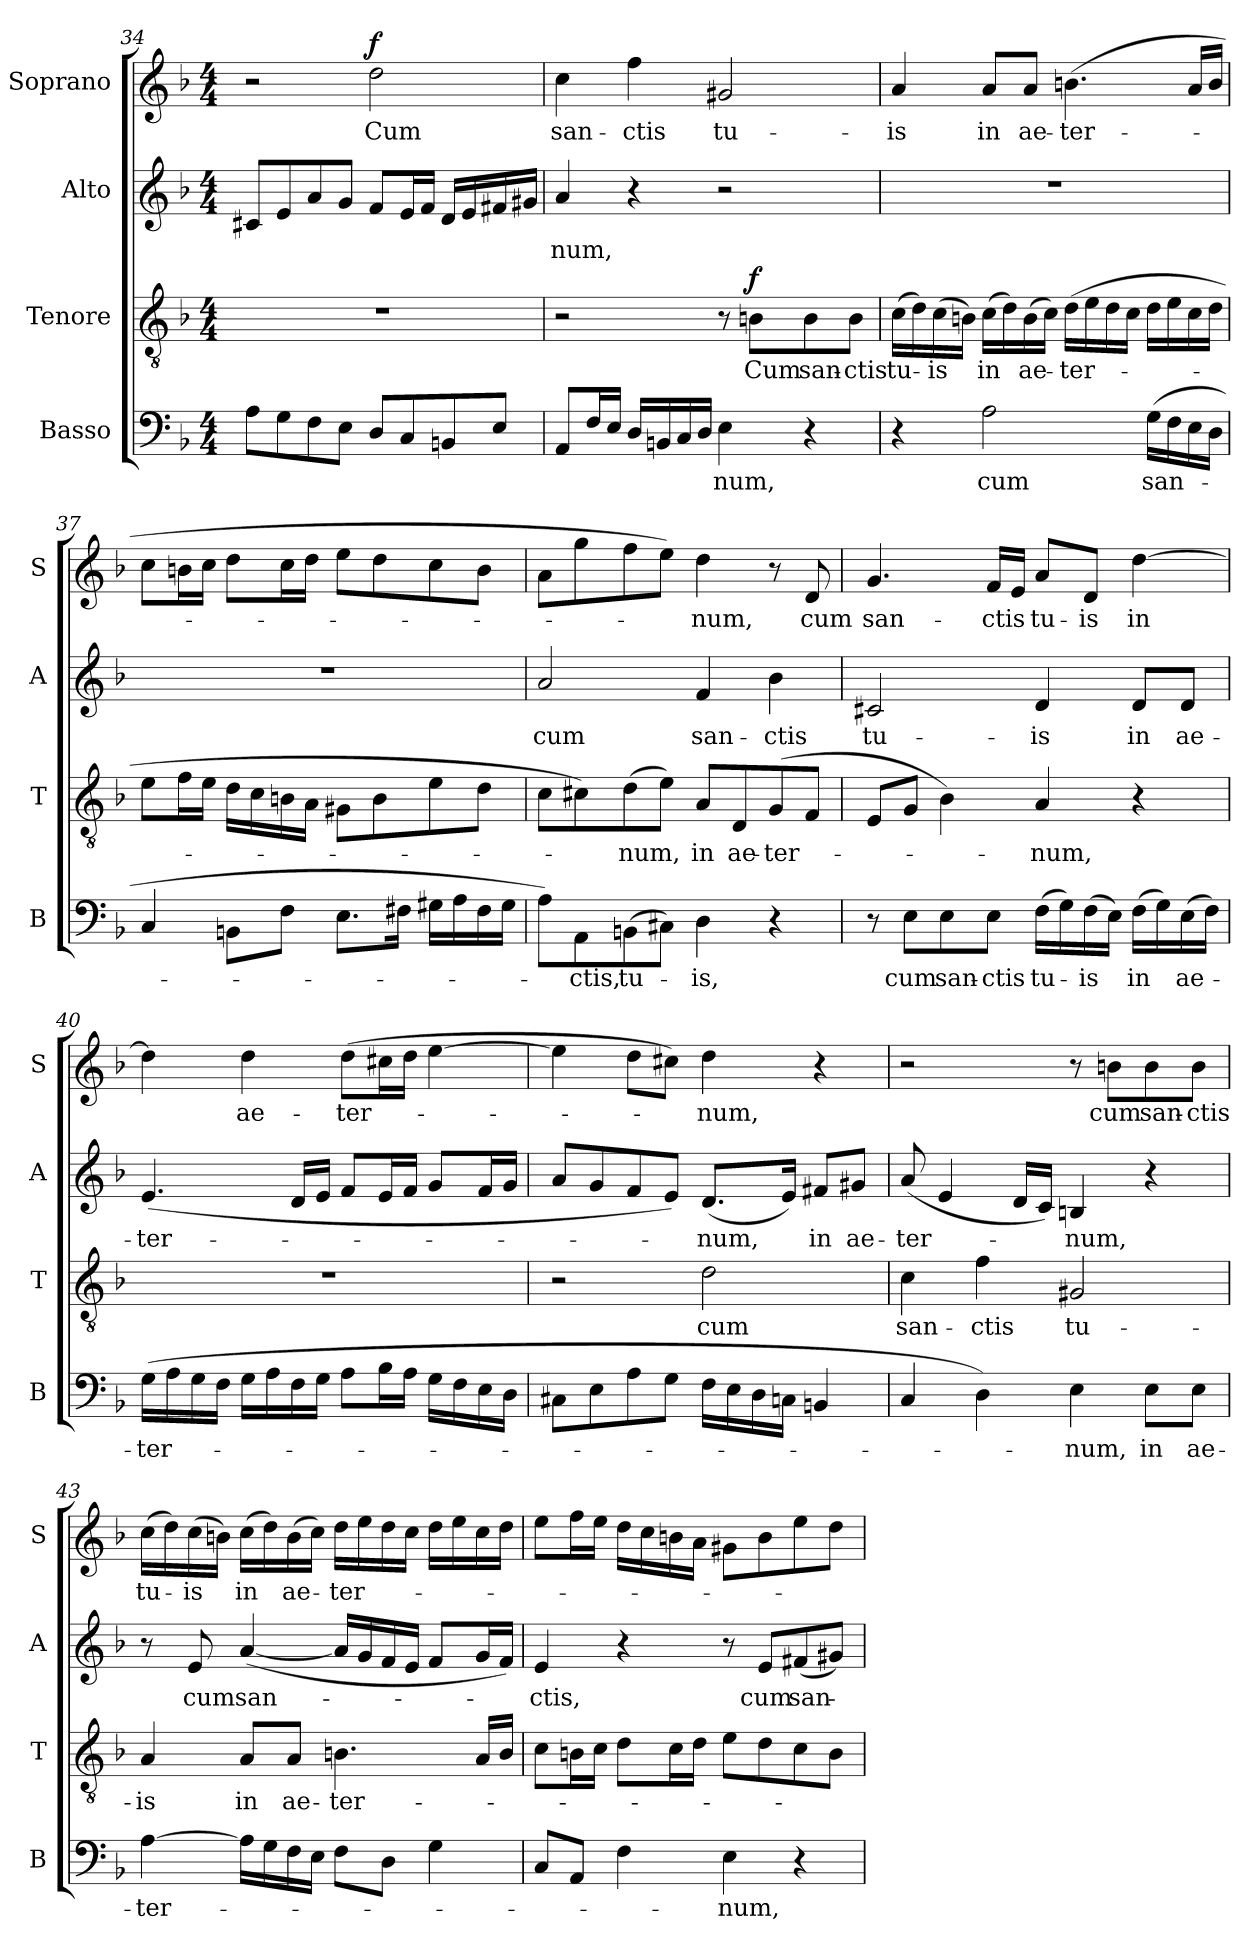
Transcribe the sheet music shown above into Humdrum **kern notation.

**kern	**text	**kern	**text	**dynam	**kern	**text	**kern	**text	**dynam
*part4	*part4	*part3	*part3	*part3	*part2	*part2	*part1	*part1	*part1
*staff4	*staff4	*staff3	*staff3	*staff3	*staff2	*staff2	*staff1	*staff1	*staff1
*I"Basso	*	*I"Tenore	*	*	*I"Alto	*	*I"Soprano	*	*
*I'B	*	*I'T	*	*	*I'A	*	*I'S	*	*
*clefF4	*	*clefGv2	*	*	*clefG2	*	*clefG2	*	*
*k[b-]	*	*k[b-]	*	*	*k[b-]	*	*k[b-]	*	*
*d:	*	*d:	*	*	*d:	*	*d:	*	*
*M4/4	*	*M4/4	*	*	*M4/4	*	*M4/4	*	*
=34	=34	=34	=34	=34	=34	=34	=34	=34	=34
8A\L	.	1r	.	.	8c#X/L	.	2r	.	.
8G\	.	.	.	.	8e/	.	.	.	.
8F\	.	.	.	.	8a/	.	.	.	.
8E\J	.	.	.	.	8g/J	.	.	.	.
!	!	!	!	!	!	!	!	!LO:LY:b	!LO:DY:a
8D/L	.	.	.	.	8f/L	.	2dd\	Cum	f
8C/	.	.	.	.	16e/L	.	.	.	.
.	.	.	.	.	16f/JJ	.	.	.	.
8BBn/	.	.	.	.	16d/LL	.	.	.	.
.	.	.	.	.	16e/	.	.	.	.
8E/J	.	.	.	.	16f#X/	.	.	.	.
.	.	.	.	.	16g#X/JJ	.	.	.	.
!!LO:LB:g=z
=35	=35	=35	=35	=35	=35	=35	=35	=35	=35
!	!	!	!	!	!	!LO:LY:b	!	!LO:LY:b	!
8AA/L	.	2r	.	.	4a/	-num,	4cc\	san-	.
16F/L	.	.	.	.	.	.	.	.	.
16E/JJ	.	.	.	.	.	.	.	.	.
!	!	!	!	!	!	!	!	!LO:LY:b	!
16D/LL	.	.	.	.	4r	.	4ff\	-ctis	.
16BBn/	.	.	.	.	.	.	.	.	.
16C/	.	.	.	.	.	.	.	.	.
16D/JJ	.	.	.	.	.	.	.	.	.
!	!LO:LY:b	!	!	!	!	!	!	!LO:LY:b	!
4E\	-num,	8r	.	.	2r	.	2g#X/	tu-	.
!	!	!	!LO:LY:b	!LO:DY:a	!	!	!	!	!
.	.	8Bn\L	Cum	f	.	.	.	.	.
!	!	!	!LO:LY:b	!	!	!	!	!	!
4r	.	8B\	san-	.	.	.	.	.	.
!	!	!	!LO:LY:b	!	!	!	!	!	!
.	.	8B\J	-ctis	.	.	.	.	.	.
=36	=36	=36	=36	=36	=36	=36	=36	=36	=36
!	!	!	!LO:LY:b	!	!	!	!	!LO:LY:b	!
4r	.	(>16c\LL	tu-	.	1r	.	4a/	-is	.
.	.	16d\)	.	.	.	.	.	.	.
!	!	!	!LO:LY:b	!	!	!	!	!	!
.	.	(>16c\	-is	.	.	.	.	.	.
.	.	16Bn\JJ)	.	.	.	.	.	.	.
!	!LO:LY:b	!	!LO:LY:b	!	!	!	!	!LO:LY:b	!
2A\	cum	(>16c\LL	in	.	.	.	8a/L	in	.
.	.	16d\)	.	.	.	.	.	.	.
!	!	!	!LO:LY:b	!	!	!	!	!LO:LY:b	!
.	.	(>16B\	ae-	.	.	.	8a/J	ae-	.
.	.	16c\JJ)	.	.	.	.	.	.	.
!	!	!	!LO:LY:b	!	!	!	!	!LO:LY:b	!
.	.	(>16d\LL	-ter-	.	.	.	(>4.bn\	-ter-	.
.	.	16e\	.	.	.	.	.	.	.
.	.	16d\	.	.	.	.	.	.	.
.	.	16c\JJ	.	.	.	.	.	.	.
!	!LO:LY:b	!	!	!	!	!	!	!	!
(>16G\LL	san-	16d\LL	.	.	.	.	.	.	.
16F\	.	16e\	.	.	.	.	.	.	.
16E\	.	16c\	.	.	.	.	16a/LL	.	.
16D\JJ	.	16d\JJ	.	.	.	.	16b/JJ	.	.
=37	=37	=37	=37	=37	=37	=37	=37	=37	=37
4C/	.	8e\L	.	.	1r	.	8cc\L	.	.
.	.	16f\L	.	.	.	.	16bn\L	.	.
.	.	16e\JJ	.	.	.	.	16cc\JJ	.	.
8BBn\L	.	16d\LL	.	.	.	.	8dd\L	.	.
.	.	16c\	.	.	.	.	.	.	.
8F\J	.	16Bn\	.	.	.	.	16cc\L	.	.
.	.	16A\JJ	.	.	.	.	16dd\JJ	.	.
8.E\L	.	8G#X\L	.	.	.	.	8ee\L	.	.
.	.	8B\	.	.	.	.	8dd\	.	.
16F#X\Jk	.	.	.	.	.	.	.	.	.
16G#X\LL	.	8e\	.	.	.	.	8cc\	.	.
16A\	.	.	.	.	.	.	.	.	.
16F#\	.	8d\J	.	.	.	.	8b\J	.	.
16G#\JJ	.	.	.	.	.	.	.	.	.
!!LO:LB:g=z
=38	=38	=38	=38	=38	=38	=38	=38	=38	=38
!	!	!	!	!	!	!LO:LY:b	!	!	!
8A\L)	.	8c\L	.	.	2a/	cum	8a\L	.	.
!	!LO:LY:b	!	!	!	!	!	!	!	!
8AA\	-ctis,	8c#X\)	.	.	.	.	8gg\	.	.
!	!LO:LY:b	!	!LO:LY:b	!	!	!	!	!	!
(>8BBn\	tu-	(>8d\	-num,	.	.	.	8ff\	.	.
8C#X\J)	.	8e\J)	.	.	.	.	8ee\J)	.	.
!	!LO:LY:b	!	!LO:LY:b	!	!	!LO:LY:b	!	!LO:LY:b	!
4D\	-is,	8A/L	in	.	4f/	san-	4dd\	-num,	.
!	!	!	!LO:LY:b	!	!	!	!	!	!
.	.	8D/	ae-	.	.	.	.	.	.
!	!	!	!LO:LY:b	!	!	!LO:LY:b	!	!	!
4r	.	(>8G/	-ter-	.	4b-\	-ctis	8r	.	.
!	!	!	!	!	!	!	!	!LO:LY:b	!
.	.	8F/J	.	.	.	.	8d/	cum	.
=39	=39	=39	=39	=39	=39	=39	=39	=39	=39
!	!	!	!	!	!	!LO:LY:b	!	!LO:LY:b	!
8r	.	8E/L	.	.	2c#X/	tu-	4.g/	san-	.
!	!LO:LY:b	!	!	!	!	!	!	!	!
8E\L	cum	8G/J	.	.	.	.	.	.	.
!	!LO:LY:b	!	!	!	!	!	!	!	!
8E\	san-	4B-\)	.	.	.	.	.	.	.
!	!LO:LY:b	!	!	!	!	!	!	!LO:LY:b	!
8E\J	-ctis	.	.	.	.	.	16f/LL	-ctis	.
.	.	.	.	.	.	.	16e/JJ	.	.
!	!LO:LY:b	!	!LO:LY:b	!	!	!LO:LY:b	!	!LO:LY:b	!
(>16F\LL	tu-	4A/	-num,	.	4d/	-is	8a/L	tu-	.
16G\)	.	.	.	.	.	.	.	.	.
!	!LO:LY:b	!	!	!	!	!	!	!LO:LY:b	!
(>16F\	-is	.	.	.	.	.	8d/J	-is	.
16E\JJ)	.	.	.	.	.	.	.	.	.
!	!LO:LY:b	!	!	!	!	!LO:LY:b	!	!LO:LY:b	!
(>16F\LL	in	4r	.	.	8d/L	in	[4dd\	in	.
16G\)	.	.	.	.	.	.	.	.	.
!	!LO:LY:b	!	!	!	!	!LO:LY:b	!	!	!
(>16E\	ae-	.	.	.	8d/J	ae-	.	.	.
16F\JJ)	.	.	.	.	.	.	.	.	.
=40	=40	=40	=40	=40	=40	=40	=40	=40	=40
!	!LO:LY:b	!	!	!	!	!LO:LY:b	!	!	!
(>16G\LL	-ter-	1r	.	.	(<4.e/	-ter-	4dd\]	.	.
16A\	.	.	.	.	.	.	.	.	.
16G\	.	.	.	.	.	.	.	.	.
16F\JJ	.	.	.	.	.	.	.	.	.
!	!	!	!	!	!	!	!	!LO:LY:b	!
16G\LL	.	.	.	.	.	.	4dd\	ae-	.
16A\	.	.	.	.	.	.	.	.	.
16F\	.	.	.	.	16d/LL	.	.	.	.
16G\JJ	.	.	.	.	16e/JJ	.	.	.	.
!	!	!	!	!	!	!	!	!LO:LY:b	!
8A\L	.	.	.	.	8f/L	.	(>8dd\L	-ter-	.
16B-\L	.	.	.	.	16e/L	.	16cc#X\L	.	.
16A\JJ	.	.	.	.	16f/JJ	.	16dd\JJ	.	.
16G\LL	.	.	.	.	8g/L	.	[4ee\	.	.
16F\	.	.	.	.	.	.	.	.	.
16E\	.	.	.	.	16f/L	.	.	.	.
16D\JJ	.	.	.	.	16g/JJ	.	.	.	.
!!LO:PB:g=z
=41	=41	=41	=41	=41	=41	=41	=41	=41	=41
8C#X\L	.	2r	.	.	8a/L	.	4ee\]	.	.
8E\	.	.	.	.	8g/	.	.	.	.
8A\	.	.	.	.	8f/	.	8dd\L	.	.
8G\J	.	.	.	.	8e/J)	.	8cc#X\J)	.	.
!	!	!	!LO:LY:b	!	!	!LO:LY:b	!	!LO:LY:b	!
16F\LL	.	2d\	cum	.	(<8.d/L	-num,	4dd\	-num,	.
16E\	.	.	.	.	.	.	.	.	.
16D\	.	.	.	.	.	.	.	.	.
16Cn\JJ	.	.	.	.	16e/Jk)	.	.	.	.
!	!	!	!	!	!	!LO:LY:b	!	!	!
4BBn/	.	.	.	.	8f#X/L	in	4r	.	.
!	!	!	!	!	!	!LO:LY:b	!	!	!
.	.	.	.	.	8g#X/J	ae-	.	.	.
=42	=42	=42	=42	=42	=42	=42	=42	=42	=42
!	!	!	!LO:LY:b	!	!	!LO:LY:b	!	!	!
4C/	.	4c\	san-	.	(<8a/	-ter-	2r	.	.
.	.	.	.	.	4e/	.	.	.	.
!	!	!	!LO:LY:b	!	!	!	!	!	!
4D\)	.	4f\	-ctis	.	.	.	.	.	.
.	.	.	.	.	16d/LL	.	.	.	.
.	.	.	.	.	16c/JJ)	.	.	.	.
!	!LO:LY:b	!	!LO:LY:b	!	!	!LO:LY:b	!	!	!
4E\	-num,	2G#X/	tu-	.	4Bn/	-num,	8r	.	.
!	!	!	!	!	!	!	!	!LO:LY:b	!
.	.	.	.	.	.	.	8bn\L	cum	.
!	!LO:LY:b	!	!	!	!	!	!	!LO:LY:b	!
8E\L	in	.	.	.	4r	.	8b\	san-	.
!	!LO:LY:b	!	!	!	!	!	!	!LO:LY:b	!
8E\J	ae-	.	.	.	.	.	8b\J	-ctis	.
=43	=43	=43	=43	=43	=43	=43	=43	=43	=43
!	!LO:LY:b	!	!LO:LY:b	!	!	!	!	!LO:LY:b	!
[4A\	-ter-	4A/	-is	.	8r	.	(>16cc\LL	tu-	.
.	.	.	.	.	.	.	16dd\)	.	.
!	!	!	!	!	!	!LO:LY:b	!	!LO:LY:b	!
.	.	.	.	.	8e/	cum	(>16cc\	-is	.
.	.	.	.	.	.	.	16bn\JJ)	.	.
!	!	!	!LO:LY:b	!	!	!LO:LY:b	!	!LO:LY:b	!
16A\LL]	.	8A/L	in	.	(<[4a/	san-	(>16cc\LL	in	.
16G\	.	.	.	.	.	.	16dd\)	.	.
!	!	!	!LO:LY:b	!	!	!	!	!LO:LY:b	!
16F\	.	8A/J	ae-	.	.	.	(>16b\	ae-	.
16E\JJ	.	.	.	.	.	.	16cc\JJ)	.	.
!	!	!	!LO:LY:b	!	!	!	!	!LO:LY:b	!
8F\L	.	4.Bn\	-ter-	.	16a/LL]	.	16dd\LL	-ter-	.
.	.	.	.	.	16g/	.	16ee\	.	.
8D\J	.	.	.	.	16f/	.	16dd\	.	.
.	.	.	.	.	16e/JJ	.	16cc\JJ	.	.
4G\	.	.	.	.	8f/L	.	16dd\LL	.	.
.	.	.	.	.	.	.	16ee\	.	.
.	.	16A/LL	.	.	16g/L	.	16cc\	.	.
.	.	16B/JJ	.	.	16f/JJ)	.	16dd\JJ	.	.
!!LO:LB:g=z
=44	=44	=44	=44	=44	=44	=44	=44	=44	=44
!	!	!	!	!	!	!LO:LY:b	!	!	!
8C/L	.	8c\L	.	.	4e/	-ctis,	8ee\L	.	.
8AA/J	.	16Bn\L	.	.	.	.	16ff\L	.	.
.	.	16c\JJ	.	.	.	.	16ee\JJ	.	.
4F\	.	8d\L	.	.	4r	.	16dd\LL	.	.
.	.	.	.	.	.	.	16cc\	.	.
.	.	16c\L	.	.	.	.	16bn\	.	.
.	.	16d\JJ	.	.	.	.	16a\JJ	.	.
!	!LO:LY:b	!	!	!	!	!	!	!	!
4E\	-num,	8e\L	.	.	8r	.	8g#X\L	.	.
!	!	!	!	!	!	!LO:LY:b	!	!	!
.	.	8d\	.	.	8e/L	cum	8b\	.	.
!	!	!	!	!	!	!LO:LY:b	!	!	!
4r	.	8c\	.	.	(<8f#X/	san-	8ee\	.	.
.	.	8B\J	.	.	8g#X/J)	.	8dd\J	.	.
=	=	=	=	=	=	=	=	=	=
*-	*-	*-	*-	*-	*-	*-	*-	*-	*-
